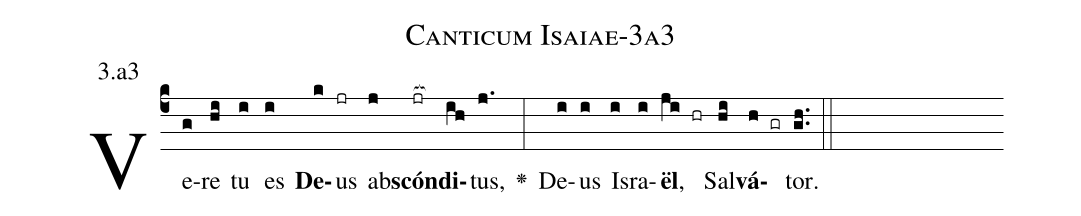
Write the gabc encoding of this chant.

name: Canticum Isaiae-3a3;
annotation: 3.a3;
%%
(c4)Ve(g)re(hi) tu(i) es(i) <b>De</b>(k)us(jr) ab(j)<b>scón</b>(jr[ocb:1{])<b>di</b>(ih[ocb:0}])tus,(j.) <v>\greheightstar</v>(:) De(i)us(i) Is(i)ra(i)<b>ël</b>,(ji hr) Sal(hi)<b>vá</b>(h gr)tor.(gh..) (::)


%E(i) u(i) o(ji) u(hi) a(h) e.(gh..) (::)
